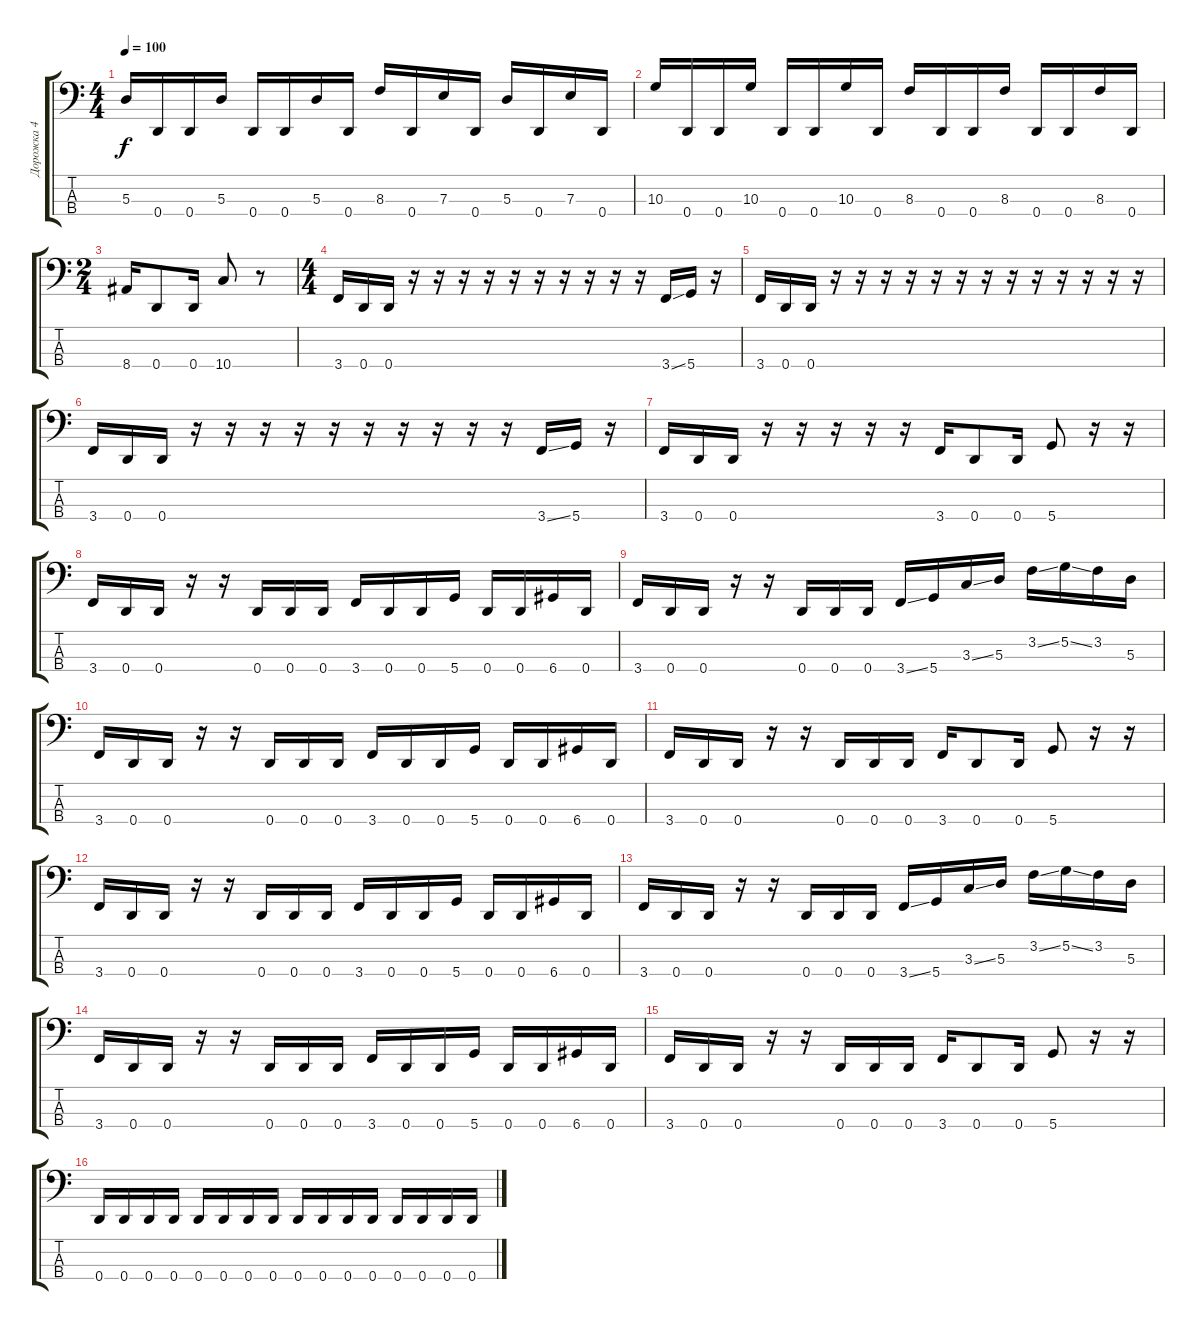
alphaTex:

\track ("Дорожка 4" "Дорожка 4") {instrument electricbasspick}
\staff {score tabs}
\tuning (G2 D2 A1 D1) {hide}
\ts (4 4)
\tempo 100
\clef f4
\ks c
5.3.16{dy f} 0.4.16 0.4.16 5.3.16 0.4.16 0.4.16 5.3.16 0.4.16 8.3.16 0.4.16 7.3.16 0.4.16 5.3.16 0.4.16 7.3.16 0.4.16 |
10.3.16 0.4.16 0.4.16 10.3.16 0.4.16 0.4.16 10.3.16 0.4.16 8.3.16 0.4.16 0.4.16 8.3.16 0.4.16 0.4.16 8.3.16 0.4.16 |
\ts (2 4)
8.4.16 0.4.8 0.4.16 10.4.8 r.8 |
\ts (4 4)
3.4.16 0.4.16 0.4.16 r.16 r.16 r.16 r.16 r.16 r.16 r.16 r.16 r.16 r.16 3.4{ss}.16 5.4.16 r.16 |
3.4.16 0.4.16 0.4.16 r.16 r.16 r.16 r.16 r.16 r.16 r.16 r.16 r.16 r.16 r.16 r.16 r.16 |
3.4.16 0.4.16 0.4.16 r.16 r.16 r.16 r.16 r.16 r.16 r.16 r.16 r.16 r.16 3.4{ss}.16 5.4.16 r.16 |
3.4.16 0.4.16 0.4.16 r.16 r.16 r.16 r.16 r.16 3.4.16 0.4.8 0.4.16 5.4.8 r.16 r.16 |
3.4.16 0.4.16 0.4.16 r.16 r.16 0.4.16 0.4.16 0.4.16 3.4.16 0.4.16 0.4.16 5.4.16 0.4.16 0.4.16 6.4.16 0.4.16 |
3.4.16 0.4.16 0.4.16 r.16 r.16 0.4.16 0.4.16 0.4.16 3.4{ss}.16 5.4.16 3.3{ss}.16 5.3.16 3.2{ss}.16 5.2{ss}.16 3.2.16 5.3.16 |
3.4.16 0.4.16 0.4.16 r.16 r.16 0.4.16 0.4.16 0.4.16 3.4.16 0.4.16 0.4.16 5.4.16 0.4.16 0.4.16 6.4.16 0.4.16 |
3.4.16 0.4.16 0.4.16 r.16 r.16 0.4.16 0.4.16 0.4.16 3.4.16 0.4.8 0.4.16 5.4.8 r.16 r.16 |
3.4.16 0.4.16 0.4.16 r.16 r.16 0.4.16 0.4.16 0.4.16 3.4.16 0.4.16 0.4.16 5.4.16 0.4.16 0.4.16 6.4.16 0.4.16 |
3.4.16 0.4.16 0.4.16 r.16 r.16 0.4.16 0.4.16 0.4.16 3.4{ss}.16 5.4.16 3.3{ss}.16 5.3.16 3.2{ss}.16 5.2{ss}.16 3.2.16 5.3.16 |
3.4.16 0.4.16 0.4.16 r.16 r.16 0.4.16 0.4.16 0.4.16 3.4.16 0.4.16 0.4.16 5.4.16 0.4.16 0.4.16 6.4.16 0.4.16 |
3.4.16 0.4.16 0.4.16 r.16 r.16 0.4.16 0.4.16 0.4.16 3.4.16 0.4.8 0.4.16 5.4.8 r.16 r.16 |
0.4.16 0.4.16 0.4.16 0.4.16 0.4.16 0.4.16 0.4.16 0.4.16 0.4.16 0.4.16 0.4.16 0.4.16 0.4.16 0.4.16 0.4.16 0.4.16
